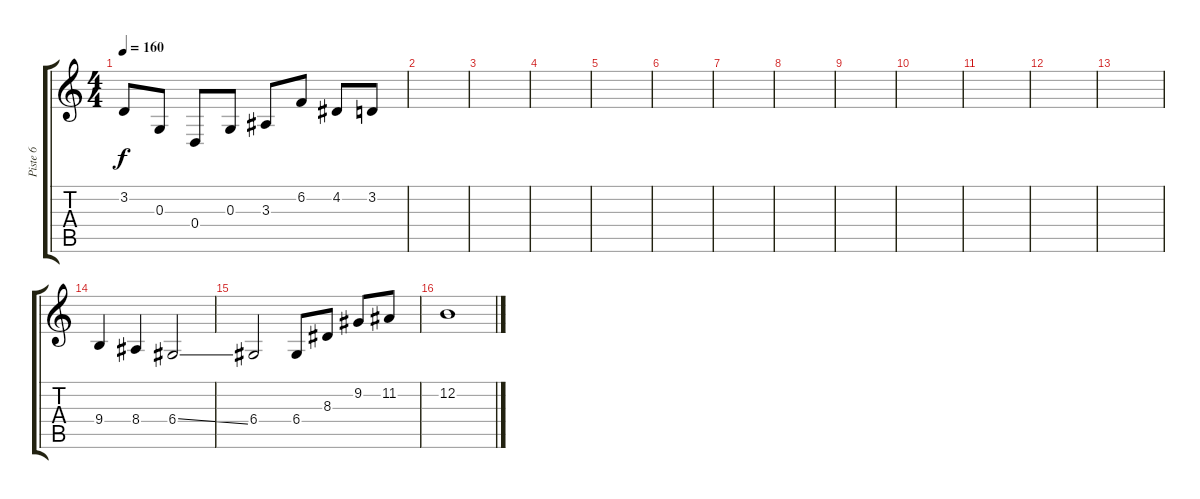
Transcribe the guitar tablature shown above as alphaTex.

\track ("Piste 6" "Piste 6") {instrument choiraahs}
\staff {score tabs}
\tuning (E4 B3 G3 D3 A2 E2) {hide}
\ts (4 4)
\tempo 160
\clef g2
\ks c
3.2.8{dy f} 0.3.8 0.4.8 0.3.8 3.3.8 6.2.8 4.2.8 3.2.8 |
|
|
|
|
|
|
|
|
|
|
|
|
9.4.4 8.4.4 6.4{ss}.2 |
6.4.2 6.4.8 8.3.8 9.2.8 11.2.8 |
12.2.1
